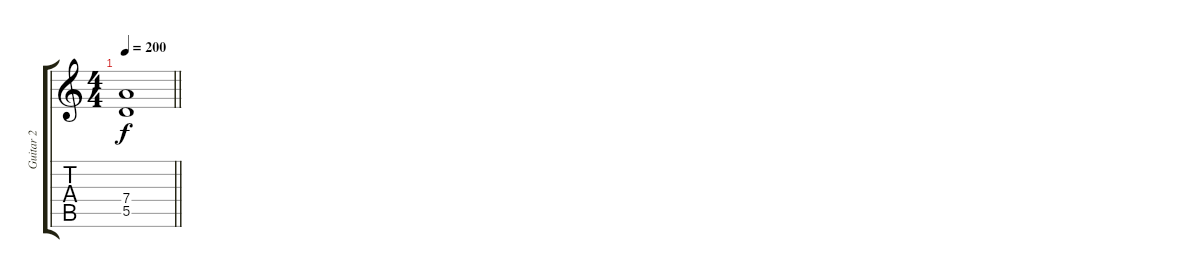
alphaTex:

\track ("Guitar 2" "Guitar 2") {instrument distortionguitar}
\staff {score tabs}
\tuning (E4 B3 G3 D3 A2 E2) {hide}
\ts (4 4)
\tempo 200
\clef g2
\barLineRight lightlight
\ks c
(7.4{t} 5.5{t}).1{dy f}
